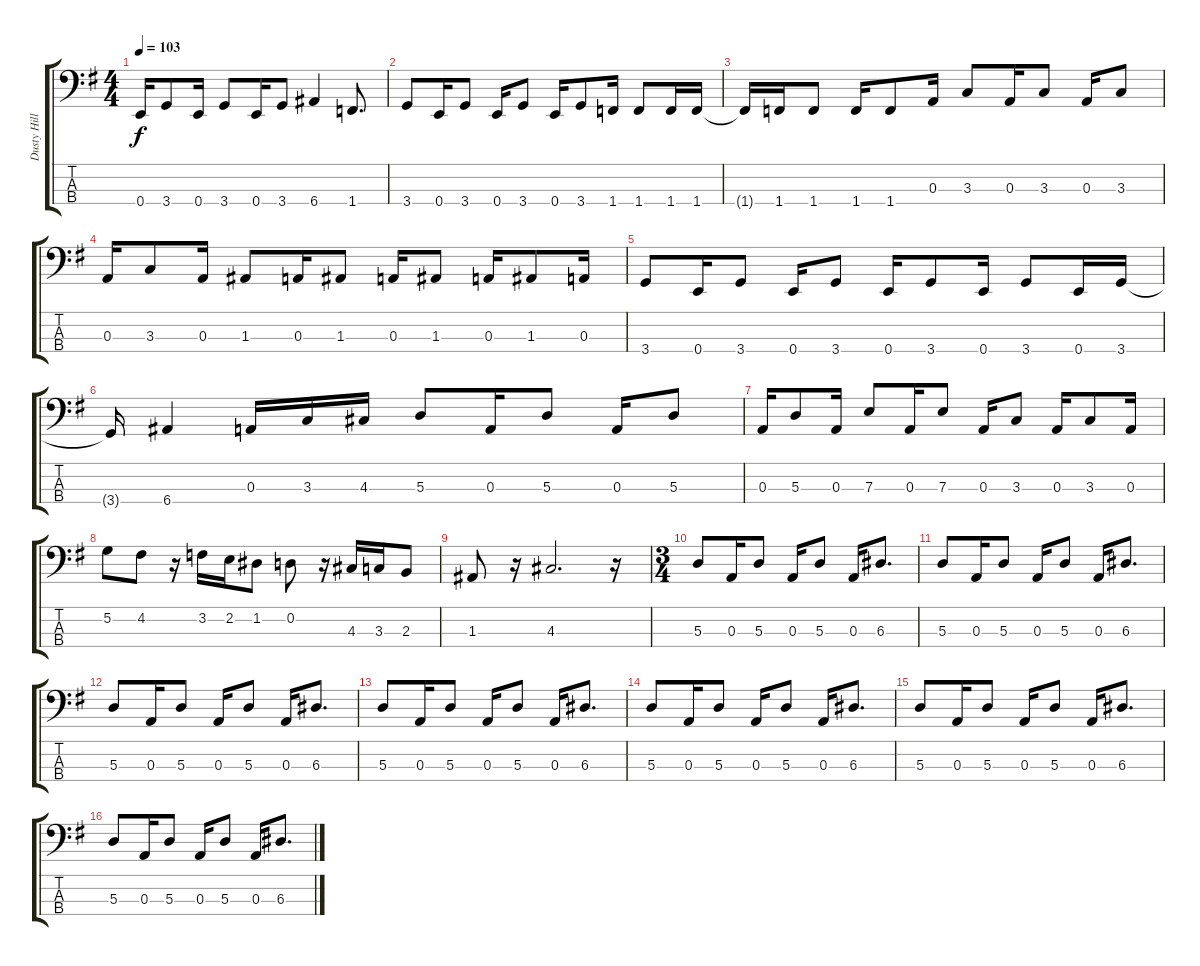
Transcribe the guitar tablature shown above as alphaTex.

\track ("Dusty Hill Bass" "Dusty Hill") {instrument electricbassfinger}
\staff {score tabs}
\tuning (G2 D2 A1 E1) {hide}
\ts (4 4)
\tempo 103
\clef f4
\ks g
0.4.16{dy f} 3.4.8 0.4.16 3.4.8 0.4.16 3.4.8 6.4.4 1.4.8{d} |
3.4.8 0.4.16 3.4.8 0.4.16 3.4.8 0.4.16 3.4.8 1.4.16 1.4.8 1.4.16 1.4.16 |
1.4{t}.16 1.4.16 1.4.8 1.4.16 1.4.8 0.3.16 3.3.8 0.3.16 3.3.8 0.3.16 3.3.8 |
0.3.16 3.3.8 0.3.16 1.3.8 0.3.16 1.3.8 0.3.16 1.3.8 0.3.16 1.3.8 0.3.16 |
3.4.8 0.4.16 3.4.8 0.4.16 3.4.8 0.4.16 3.4.8 0.4.16 3.4.8 0.4.16 3.4.16 |
3.4{t}.16 6.4.4 0.3.16 3.3.16 4.3.16 5.3.8 0.3.16 5.3.8 0.3.16 5.3.8 |
0.3.16 5.3.8 0.3.16 7.3.8 0.3.16 7.3.8 0.3.16 3.3.8 0.3.16 3.3.8 0.3.16 |
5.2.8 4.2.8 r.16 3.2.16 2.2.16 1.2.8 0.2.8 r.16 4.3.16 3.3.16 2.3.8 |
1.3.8 r.16 4.3.2{d} r.16 |
\ts (3 4)
5.3.8 0.3.16 5.3.8 0.3.16 5.3.8 0.3.16 6.3.8{d} |
5.3.8 0.3.16 5.3.8 0.3.16 5.3.8 0.3.16 6.3.8{d} |
5.3.8 0.3.16 5.3.8 0.3.16 5.3.8 0.3.16 6.3.8{d} |
5.3.8 0.3.16 5.3.8 0.3.16 5.3.8 0.3.16 6.3.8{d} |
5.3.8 0.3.16 5.3.8 0.3.16 5.3.8 0.3.16 6.3.8{d} |
5.3.8 0.3.16 5.3.8 0.3.16 5.3.8 0.3.16 6.3.8{d} |
5.3.8 0.3.16 5.3.8 0.3.16 5.3.8 0.3.16 6.3.8{d}
